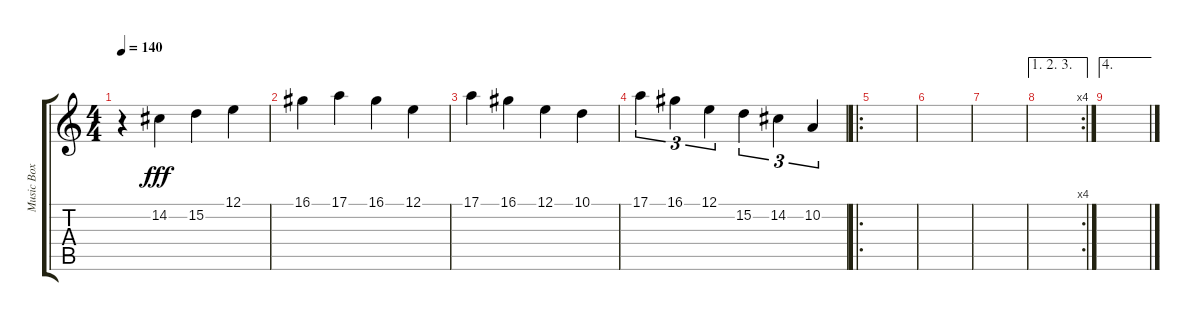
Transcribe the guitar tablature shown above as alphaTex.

\track ("Music Box" "Music Box") {instrument musicbox}
\staff {score tabs}
\tuning (E4 B3 G3 D3 A2 E2) {hide}
\ts (4 4)
\tempo 140
\clef g2
\ks c
r.4{dy fff} 14.2.4 15.2.4 12.1.4 |
16.1.4 17.1.4 16.1.4 12.1.4 |
17.1.4 16.1.4 12.1.4 10.1.4 |
17.1.4{tu (3 2)} 16.1.4{tu (3 2)} 12.1.4{tu (3 2)} 15.2.4{tu (3 2)} 14.2.4{tu (3 2)} 10.2.4{tu (3 2)} |
\ro
|
|
|
\ae (1 2 3)
\rc 4
|
\ae 4
